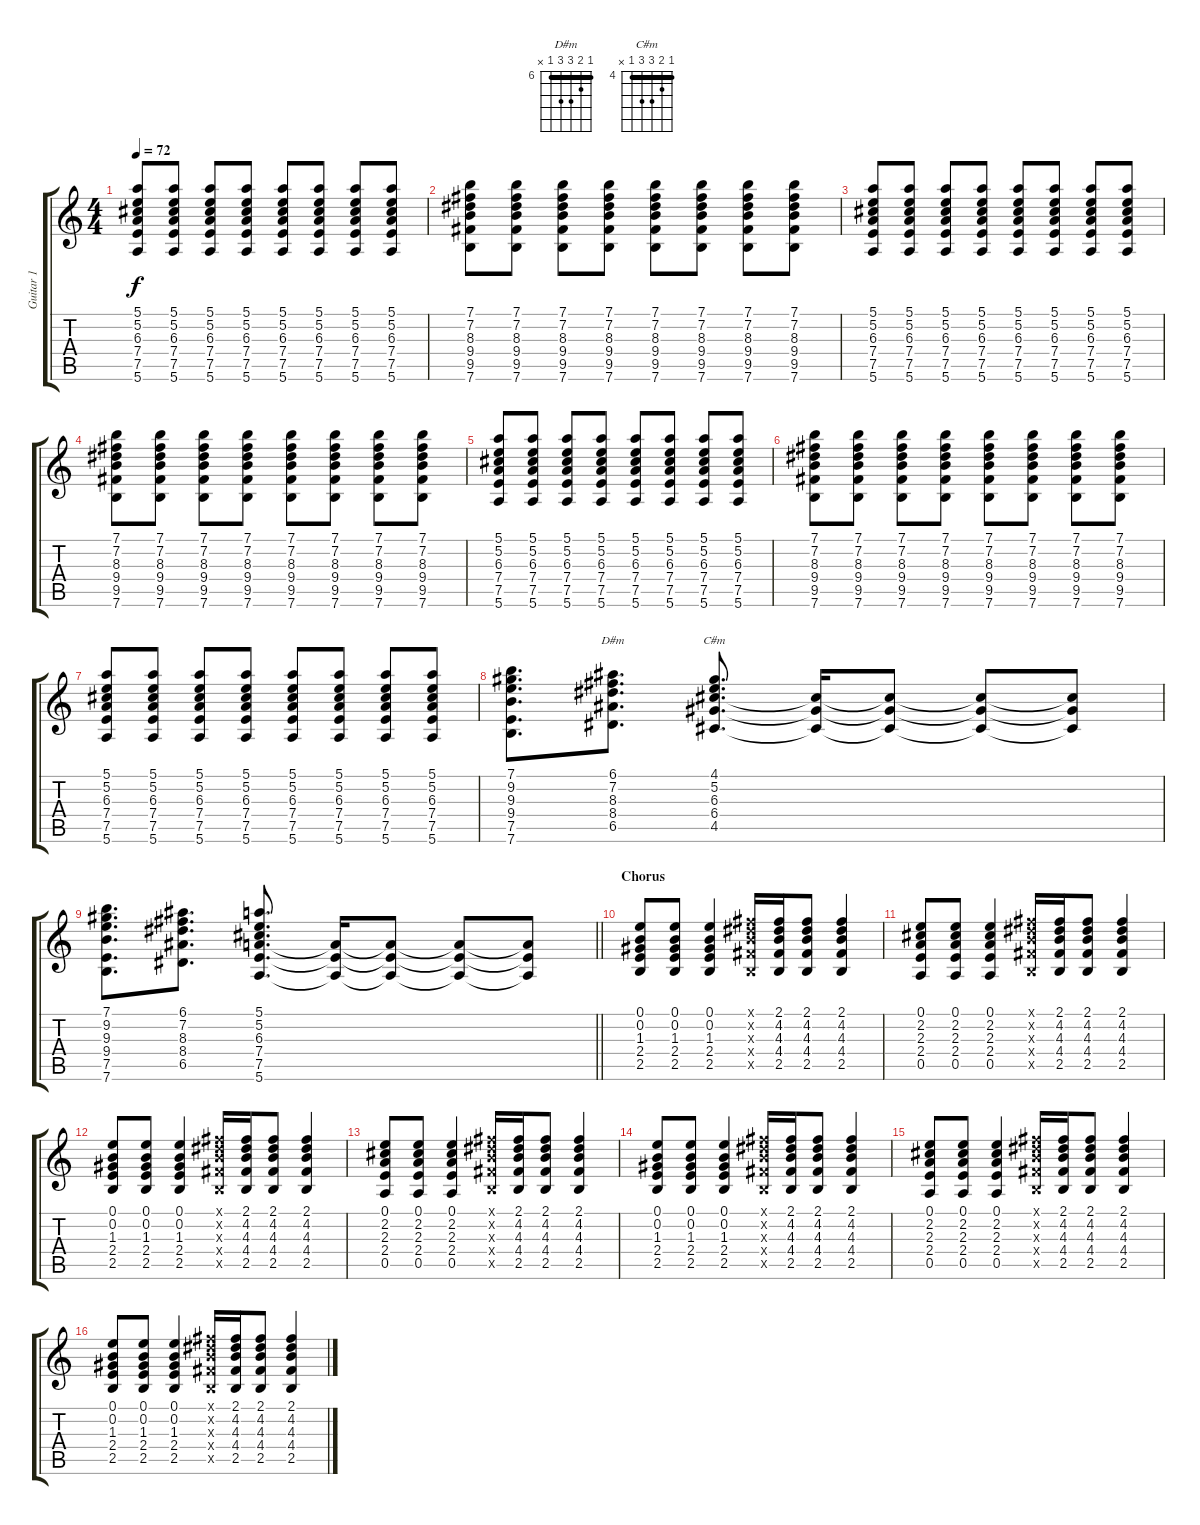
\track ("Guitar 1" "Guitar 1") {instrument acousticguitarsteel}
\staff {score tabs}
\tuning (E4 B3 G3 D3 A2 E2) {hide}
\chord ("D#m" 6 7 8 8 6 x) {firstfret 6 barre 6}
\chord ("C#m" 4 5 6 6 4 x) {firstfret 4 barre 4}
\ts (4 4)
\tempo 72
\clef g2
\ks c
(5.1 5.2 6.3 7.4 7.5 5.6).8{dy f} (5.1 5.2 6.3 7.4 7.5 5.6).8 (5.1 5.2 6.3 7.4 7.5 5.6).8 (5.1 5.2 6.3 7.4 7.5 5.6).8 (5.1 5.2 6.3 7.4 7.5 5.6).8 (5.1 5.2 6.3 7.4 7.5 5.6).8 (5.1 5.2 6.3 7.4 7.5 5.6).8 (5.1 5.2 6.3 7.4 7.5 5.6).8 |
(7.1 7.2 8.3 9.4 9.5 7.6).8 (7.1 7.2 8.3 9.4 9.5 7.6).8 (7.1 7.2 8.3 9.4 9.5 7.6).8 (7.1 7.2 8.3 9.4 9.5 7.6).8 (7.1 7.2 8.3 9.4 9.5 7.6).8 (7.1 7.2 8.3 9.4 9.5 7.6).8 (7.1 7.2 8.3 9.4 9.5 7.6).8 (7.1 7.2 8.3 9.4 9.5 7.6).8 |
(5.1 5.2 6.3 7.4 7.5 5.6).8 (5.1 5.2 6.3 7.4 7.5 5.6).8 (5.1 5.2 6.3 7.4 7.5 5.6).8 (5.1 5.2 6.3 7.4 7.5 5.6).8 (5.1 5.2 6.3 7.4 7.5 5.6).8 (5.1 5.2 6.3 7.4 7.5 5.6).8 (5.1 5.2 6.3 7.4 7.5 5.6).8 (5.1 5.2 6.3 7.4 7.5 5.6).8 |
(7.1 7.2 8.3 9.4 9.5 7.6).8 (7.1 7.2 8.3 9.4 9.5 7.6).8 (7.1 7.2 8.3 9.4 9.5 7.6).8 (7.1 7.2 8.3 9.4 9.5 7.6).8 (7.1 7.2 8.3 9.4 9.5 7.6).8 (7.1 7.2 8.3 9.4 9.5 7.6).8 (7.1 7.2 8.3 9.4 9.5 7.6).8 (7.1 7.2 8.3 9.4 9.5 7.6).8 |
(5.1 5.2 6.3 7.4 7.5 5.6).8 (5.1 5.2 6.3 7.4 7.5 5.6).8 (5.1 5.2 6.3 7.4 7.5 5.6).8 (5.1 5.2 6.3 7.4 7.5 5.6).8 (5.1 5.2 6.3 7.4 7.5 5.6).8 (5.1 5.2 6.3 7.4 7.5 5.6).8 (5.1 5.2 6.3 7.4 7.5 5.6).8 (5.1 5.2 6.3 7.4 7.5 5.6).8 |
(7.1 7.2 8.3 9.4 9.5 7.6).8 (7.1 7.2 8.3 9.4 9.5 7.6).8 (7.1 7.2 8.3 9.4 9.5 7.6).8 (7.1 7.2 8.3 9.4 9.5 7.6).8 (7.1 7.2 8.3 9.4 9.5 7.6).8 (7.1 7.2 8.3 9.4 9.5 7.6).8 (7.1 7.2 8.3 9.4 9.5 7.6).8 (7.1 7.2 8.3 9.4 9.5 7.6).8 |
(5.1 5.2 6.3 7.4 7.5 5.6).8 (5.1 5.2 6.3 7.4 7.5 5.6).8 (5.1 5.2 6.3 7.4 7.5 5.6).8 (5.1 5.2 6.3 7.4 7.5 5.6).8 (5.1 5.2 6.3 7.4 7.5 5.6).8 (5.1 5.2 6.3 7.4 7.5 5.6).8 (5.1 5.2 6.3 7.4 7.5 5.6).8 (5.1 5.2 6.3 7.4 7.5 5.6).8 |
(7.1 9.2 9.3 9.4 7.5 7.6).8{d} (6.1 7.2 8.3 8.4 6.5).8{d ch "D#m"} (4.1 5.2 6.3 6.4 4.5).8{d ch "C#m"} (6.3{t} 6.4{t} 4.5{t}).16 (6.3{t} 6.4{t} 4.5{t}).8 (6.3{t} 6.4{t} 4.5{t}).8 (6.3{t} 6.4{t} 4.5{t}).8 |
\barLineRight lightlight
(7.1 9.2 9.3 9.4 7.5 7.6).8{d} (6.1 7.2 8.3 8.4 6.5).8{d} (5.1 5.2 6.3 7.4 7.5 5.6).8{d} (7.4{t} 7.5{t} 5.6{t}).16 (7.4{t} 7.5{t} 5.6{t}).8 (7.4{t} 7.5{t} 5.6{t}).8 (7.4{t} 7.5{t} 5.6{t}).8 |
\section ("" "Chorus")
(0.1 0.2 1.3 2.4 2.5).8{balance 12 instrument acousticguitarsteel} (0.1 0.2 1.3 2.4 2.5).8 (0.1 0.2 1.3 2.4 2.5).4 (2.1{x} 4.2{x} 4.3{x} 4.4{x} 2.5{x}).16 (2.1 4.2 4.3 4.4 2.5).16 (2.1 4.2 4.3 4.4 2.5).8 (2.1 4.2 4.3 4.4 2.5).4 |
(0.1 2.2 2.3 2.4 0.5).8 (0.1 2.2 2.3 2.4 0.5).8 (0.1 2.2 2.3 2.4 0.5).4 (2.1{x} 4.2{x} 4.3{x} 4.4{x} 2.5{x}).16 (2.1 4.2 4.3 4.4 2.5).16 (2.1 4.2 4.3 4.4 2.5).8 (2.1 4.2 4.3 4.4 2.5).4 |
(0.1 0.2 1.3 2.4 2.5).8 (0.1 0.2 1.3 2.4 2.5).8 (0.1 0.2 1.3 2.4 2.5).4 (2.1{x} 4.2{x} 4.3{x} 4.4{x} 2.5{x}).16 (2.1 4.2 4.3 4.4 2.5).16 (2.1 4.2 4.3 4.4 2.5).8 (2.1 4.2 4.3 4.4 2.5).4 |
(0.1 2.2 2.3 2.4 0.5).8 (0.1 2.2 2.3 2.4 0.5).8 (0.1 2.2 2.3 2.4 0.5).4 (2.1{x} 4.2{x} 4.3{x} 4.4{x} 2.5{x}).16 (2.1 4.2 4.3 4.4 2.5).16 (2.1 4.2 4.3 4.4 2.5).8 (2.1 4.2 4.3 4.4 2.5).4 |
(0.1 0.2 1.3 2.4 2.5).8 (0.1 0.2 1.3 2.4 2.5).8 (0.1 0.2 1.3 2.4 2.5).4 (2.1{x} 4.2{x} 4.3{x} 4.4{x} 2.5{x}).16 (2.1 4.2 4.3 4.4 2.5).16 (2.1 4.2 4.3 4.4 2.5).8 (2.1 4.2 4.3 4.4 2.5).4 |
(0.1 2.2 2.3 2.4 0.5).8 (0.1 2.2 2.3 2.4 0.5).8 (0.1 2.2 2.3 2.4 0.5).4 (2.1{x} 4.2{x} 4.3{x} 4.4{x} 2.5{x}).16 (2.1 4.2 4.3 4.4 2.5).16 (2.1 4.2 4.3 4.4 2.5).8 (2.1 4.2 4.3 4.4 2.5).4 |
(0.1 0.2 1.3 2.4 2.5).8 (0.1 0.2 1.3 2.4 2.5).8 (0.1 0.2 1.3 2.4 2.5).4 (2.1{x} 4.2{x} 4.3{x} 4.4{x} 2.5{x}).16 (2.1 4.2 4.3 4.4 2.5).16 (2.1 4.2 4.3 4.4 2.5).8 (2.1 4.2 4.3 4.4 2.5).4
